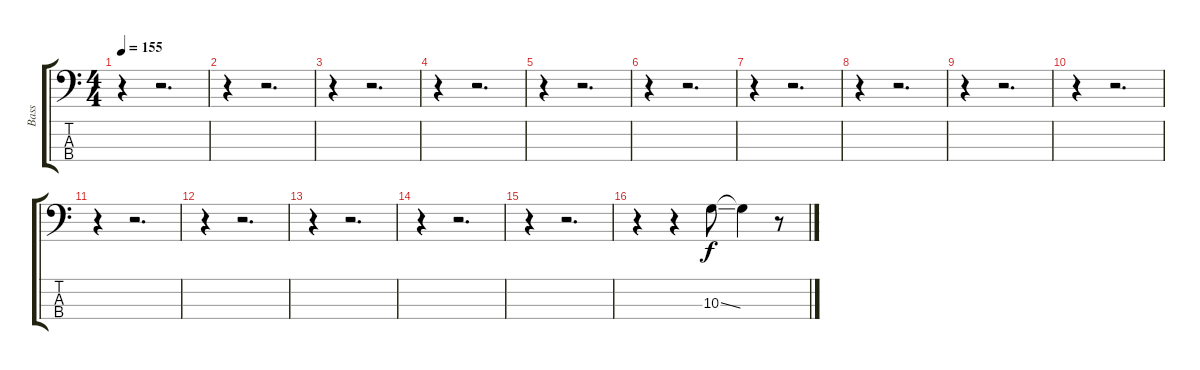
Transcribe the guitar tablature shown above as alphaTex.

\track ("Bass" "Bass") {instrument electricbassfinger}
\staff {score tabs}
\tuning (G2 D2 A1 E1) {hide}
\ts (4 4)
\tempo 155
\clef f4
\ks c
r.4{dy f instrument electricbassfinger} r.2{d} |
r.4 r.2{d} |
r.4 r.2{d} |
r.4 r.2{d} |
r.4 r.2{d} |
r.4 r.2{d} |
r.4 r.2{d} |
r.4 r.2{d} |
r.4 r.2{d} |
r.4 r.2{d} |
r.4 r.2{d} |
r.4 r.2{d} |
r.4 r.2{d} |
r.4 r.2{d} |
r.4 r.2{d} |
r.4 r.4 10.3{ss}.8 10.3{t}.4 r.8
